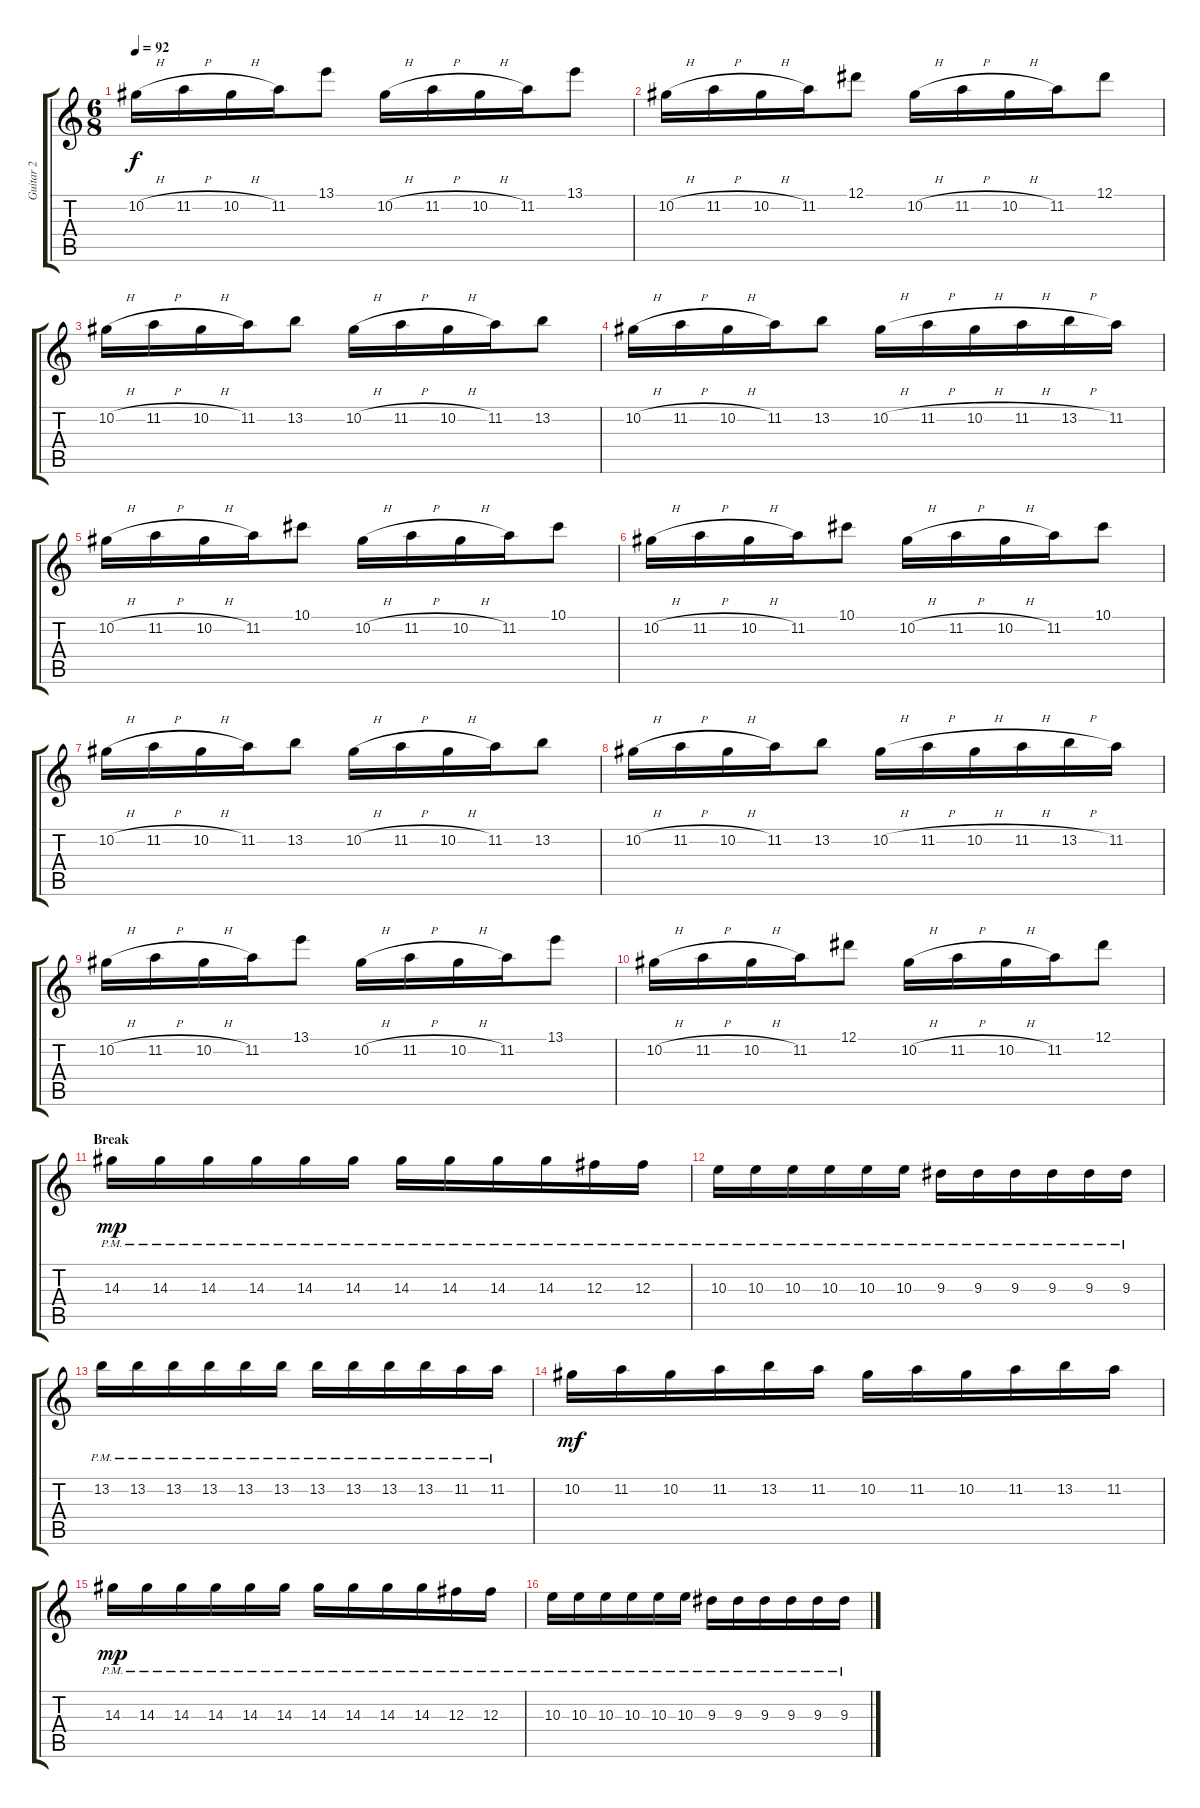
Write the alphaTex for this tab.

\track ("Guitar 2" "Guitar 2") {instrument distortionguitar}
\staff {score tabs}
\tuning (Eb4 Bb3 Gb3 Db3 Ab2 Db2) {hide}
\ts (6 8)
\tempo 92
\clef g2
\ks c
10.2{h}.16{dy f} 11.2{h}.16 10.2{h}.16 11.2.16 13.1.8 10.2{h}.16 11.2{h}.16 10.2{h}.16 11.2.16 13.1.8 |
10.2{h}.16 11.2{h}.16 10.2{h}.16 11.2.16 12.1.8 10.2{h}.16 11.2{h}.16 10.2{h}.16 11.2.16 12.1.8 |
10.2{h}.16 11.2{h}.16 10.2{h}.16 11.2.16 13.2.8 10.2{h}.16 11.2{h}.16 10.2{h}.16 11.2.16 13.2.8 |
10.2{h}.16 11.2{h}.16 10.2{h}.16 11.2.16 13.2.8 10.2{h}.16 11.2{h}.16 10.2{h}.16 11.2{h}.16 13.2{h}.16 11.2.16 |
10.2{h}.16 11.2{h}.16 10.2{h}.16 11.2.16 10.1.8 10.2{h}.16 11.2{h}.16 10.2{h}.16 11.2.16 10.1.8 |
10.2{h}.16 11.2{h}.16 10.2{h}.16 11.2.16 10.1.8 10.2{h}.16 11.2{h}.16 10.2{h}.16 11.2.16 10.1.8 |
10.2{h}.16 11.2{h}.16 10.2{h}.16 11.2.16 13.2.8 10.2{h}.16 11.2{h}.16 10.2{h}.16 11.2.16 13.2.8 |
10.2{h}.16 11.2{h}.16 10.2{h}.16 11.2.16 13.2.8 10.2{h}.16 11.2{h}.16 10.2{h}.16 11.2{h}.16 13.2{h}.16 11.2.16 |
10.2{h}.16 11.2{h}.16 10.2{h}.16 11.2.16 13.1.8 10.2{h}.16 11.2{h}.16 10.2{h}.16 11.2.16 13.1.8 |
10.2{h}.16 11.2{h}.16 10.2{h}.16 11.2.16 12.1.8 10.2{h}.16 11.2{h}.16 10.2{h}.16 11.2.16 12.1.8 |
\section ("" "Break")
14.3{pm}.16{dy mp} 14.3{pm}.16 14.3{pm}.16 14.3{pm}.16 14.3{pm}.16 14.3{pm}.16 14.3{pm}.16 14.3{pm}.16 14.3{pm}.16 14.3{pm}.16 12.3{pm}.16 12.3{pm}.16 |
10.3{pm}.16 10.3{pm}.16 10.3{pm}.16 10.3{pm}.16 10.3{pm}.16 10.3{pm}.16 9.3{pm}.16 9.3{pm}.16 9.3{pm}.16 9.3{pm}.16 9.3{pm}.16 9.3{pm}.16 |
13.2{pm}.16 13.2{pm}.16 13.2{pm}.16 13.2{pm}.16 13.2{pm}.16 13.2{pm}.16 13.2{pm}.16 13.2{pm}.16 13.2{pm}.16 13.2{pm}.16 11.2{pm}.16 11.2{pm}.16 |
10.2.16{dy mf} 11.2.16 10.2.16 11.2.16 13.2.16 11.2.16 10.2.16 11.2.16 10.2.16 11.2.16 13.2.16 11.2.16 |
14.3{pm}.16{dy mp} 14.3{pm}.16 14.3{pm}.16 14.3{pm}.16 14.3{pm}.16 14.3{pm}.16 14.3{pm}.16 14.3{pm}.16 14.3{pm}.16 14.3{pm}.16 12.3{pm}.16 12.3{pm}.16 |
10.3{pm}.16 10.3{pm}.16 10.3{pm}.16 10.3{pm}.16 10.3{pm}.16 10.3{pm}.16 9.3{pm}.16 9.3{pm}.16 9.3{pm}.16 9.3{pm}.16 9.3{pm}.16 9.3{pm}.16
